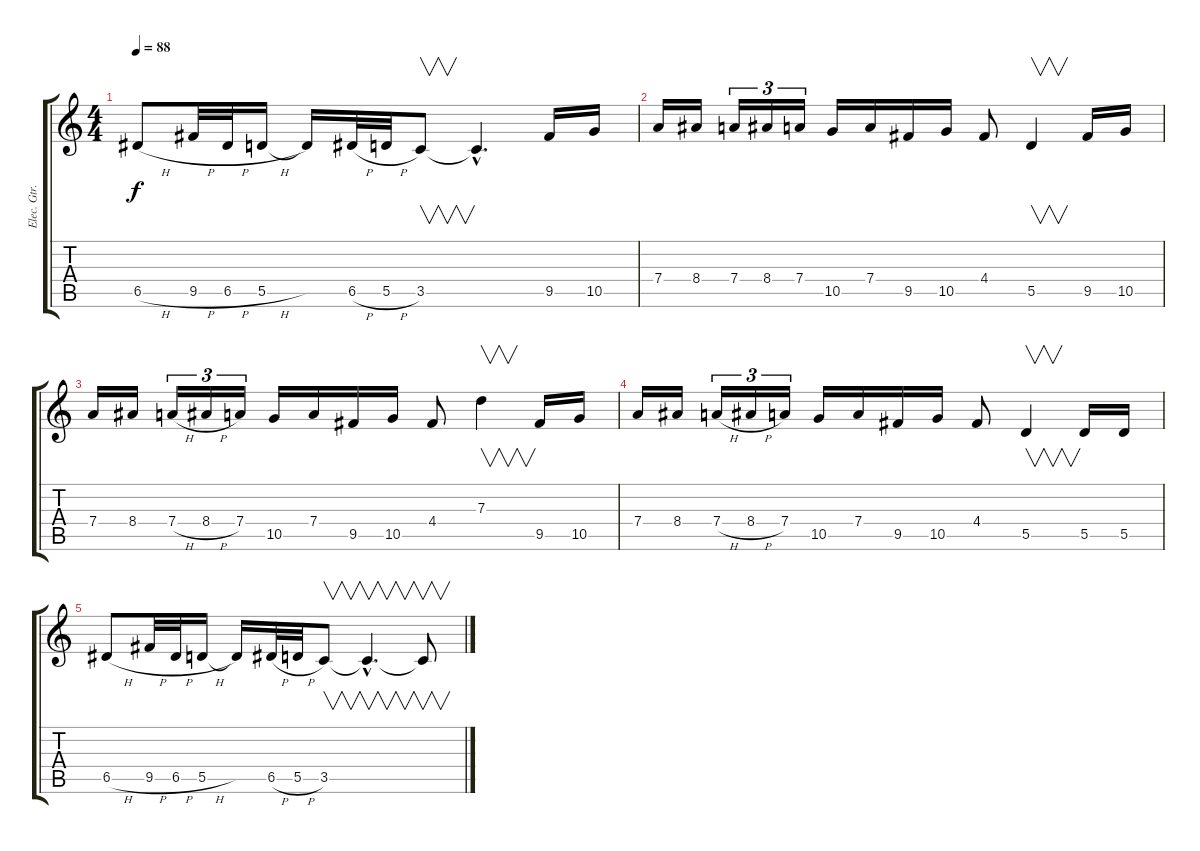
\track ("Elec. Gtr. 3" "Elec. Gtr.") {instrument distortionguitar}
\staff {score tabs}
\tuning (E4 B3 G3 D3 A2 E2) {hide}
\ts (4 4)
\tempo 88
\clef g2
\ks c
6.5{h}.8{dy f} 9.5{h}.32 6.5{h}.32 5.5{h}.16 5.5{t}.16 6.5{h}.32 5.5{h}.32 3.5.8{v} 3.5{hac t}.4{d} 9.5.16 10.5.16 |
7.4.16 8.4.16 7.4.16{tu (3 2)} 8.4.16{tu (3 2)} 7.4.16{tu (3 2)} 10.5.16 7.4.16 9.5.16 10.5.16 4.4.8 5.5.4{v} 9.5.16 10.5.16 |
7.4.16 8.4.16 7.4{h}.16{tu (3 2)} 8.4{h}.16{tu (3 2)} 7.4.16{tu (3 2)} 10.5.16 7.4.16 9.5.16 10.5.16 4.4.8 7.3.4{v} 9.5.16 10.5.16 |
7.4.16 8.4.16 7.4{h}.16{tu (3 2)} 8.4{h}.16{tu (3 2)} 7.4.16{tu (3 2)} 10.5.16 7.4.16 9.5.16 10.5.16 4.4.8 5.5.4{v} 5.5.16 5.5.16 |
6.5{h}.8 9.5{h}.32 6.5{h}.32 5.5{h}.16 5.5{t}.16 6.5{h}.32 5.5{h}.32 3.5.8{v} 3.5{hac t}.4{v d} 3.5{t}.8{v}
